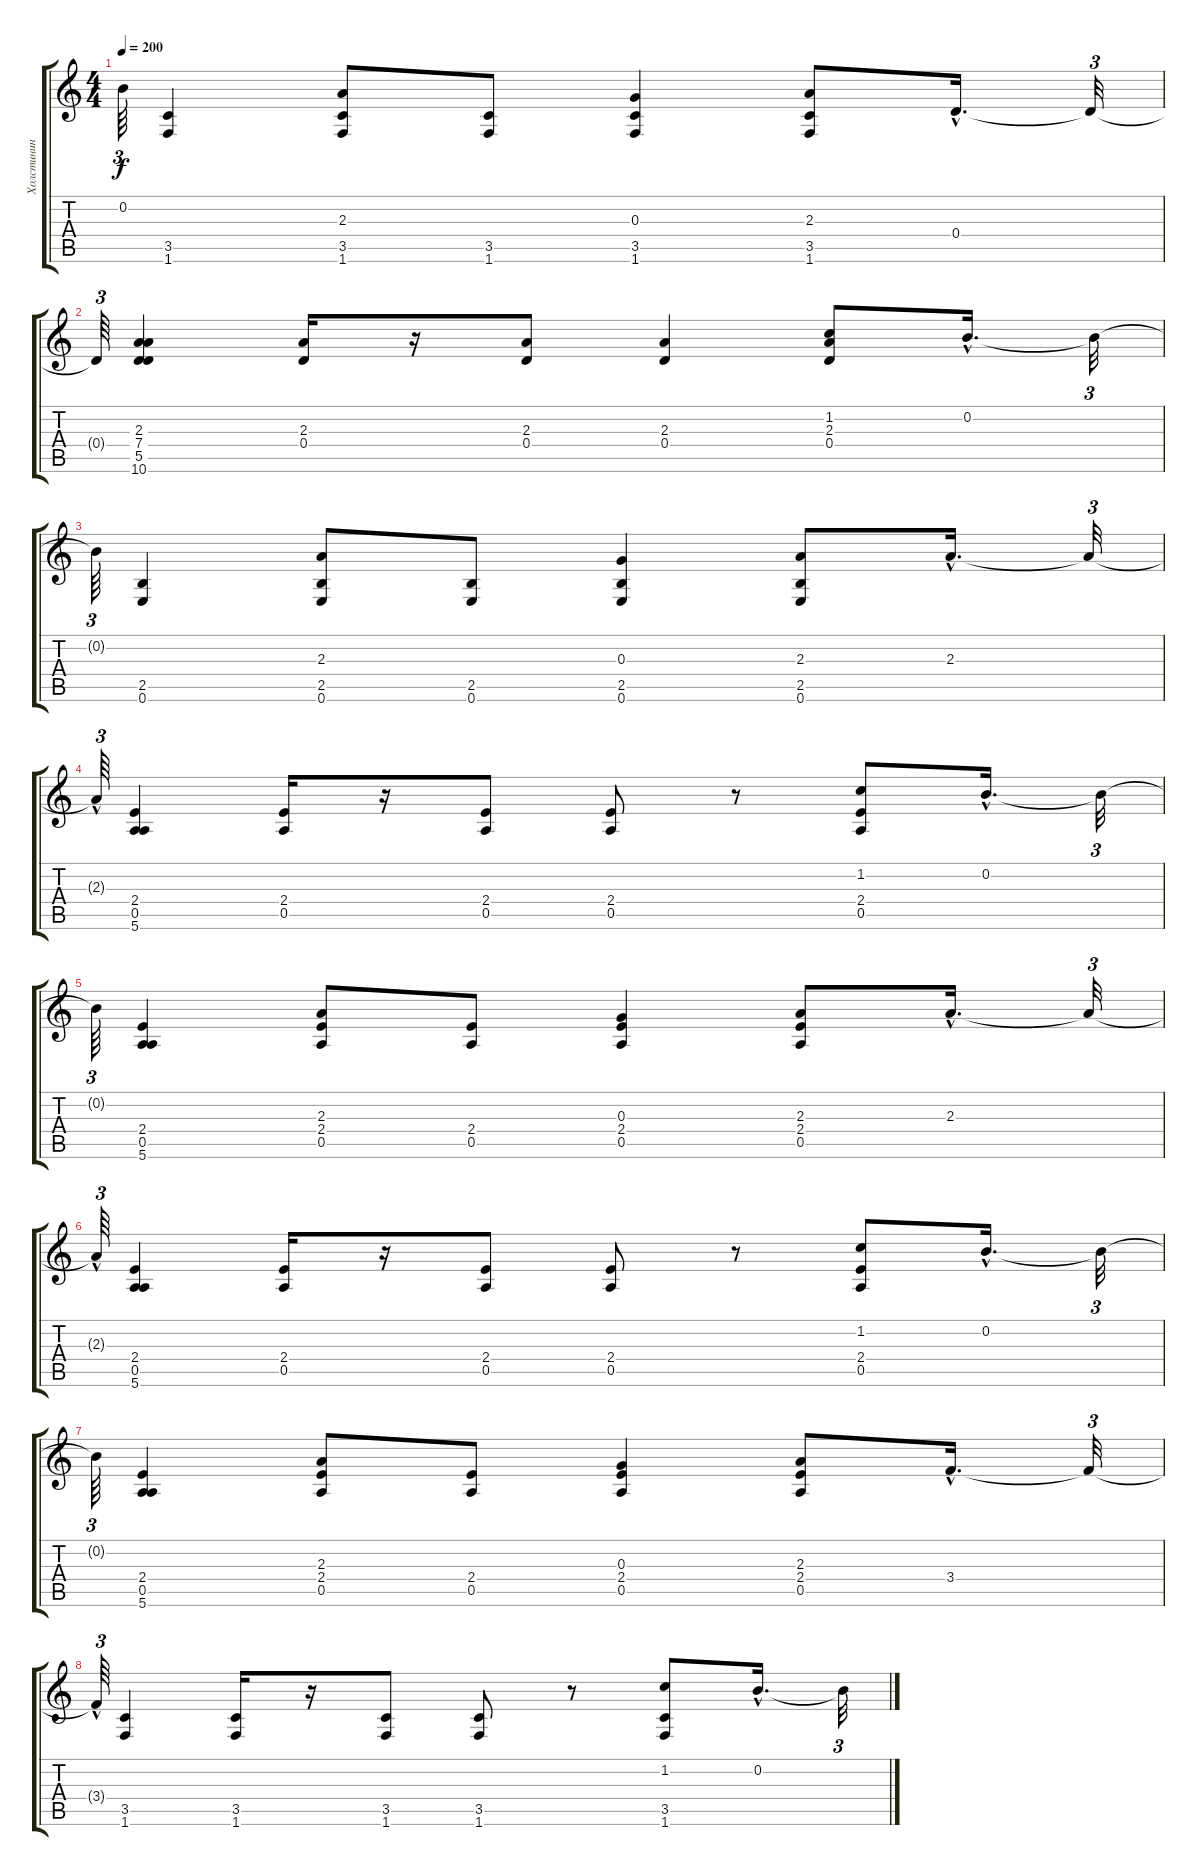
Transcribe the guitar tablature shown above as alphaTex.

\track ("Холстинин" "Холстинин") {instrument distortionguitar}
\staff {score tabs}
\tuning (E4 B3 G3 D3 A2 E2) {hide}
\ts (4 4)
\tempo 200
\clef g2
\ks c
0.2{t}.64{tu (3 2) dy f} (3.5 1.6).4 (2.3 3.5 1.6).8 (3.5 1.6).8 (0.3 3.5 1.6).4 (2.3 3.5 1.6).8 0.4{hac}.16{d} 0.4{t}.32{tu (3 2)} |
0.4{t}.64{tu (3 2)} (2.3 7.4 5.5 10.6).4 (2.3 0.4).16 r.16 (2.3 0.4).8 (2.3 0.4).4 (1.2 2.3 0.4).8 0.2{hac}.16{d} 0.2{t}.32{tu (3 2)} |
0.2{t}.64{tu (3 2)} (2.5 0.6).4 (2.3 2.5 0.6).8 (2.5 0.6).8 (0.3 2.5 0.6).4 (2.3 2.5 0.6).8 2.3{hac}.16{d} 2.3{t}.32{tu (3 2)} |
2.3{hac t}.64{tu (3 2)} (2.4 0.5 5.6).4 (2.4 0.5).16 r.16 (2.4 0.5).8 (2.4 0.5).8 r.8 (1.2 2.4 0.5).8 0.2{hac}.16{d} 0.2{t}.32{tu (3 2)} |
0.2{t}.64{tu (3 2)} (2.4 0.5 5.6).4 (2.3 2.4 0.5).8 (2.4 0.5).8 (0.3 2.4 0.5).4 (2.3 2.4 0.5).8 2.3{hac}.16{d} 2.3{t}.32{tu (3 2)} |
2.3{hac t}.64{tu (3 2)} (2.4 0.5 5.6).4 (2.4 0.5).16 r.16 (2.4 0.5).8 (2.4 0.5).8 r.8 (1.2 2.4 0.5).8 0.2{hac}.16{d} 0.2{t}.32{tu (3 2)} |
0.2{t}.64{tu (3 2)} (2.4 0.5 5.6).4 (2.3 2.4 0.5).8 (2.4 0.5).8 (0.3 2.4 0.5).4 (2.3 2.4 0.5).8 3.4{hac}.16{d} 3.4{t}.32{tu (3 2)} |
3.4{hac t}.64{tu (3 2)} (3.5 1.6).4 (3.5 1.6).16 r.16 (3.5 1.6).8 (3.5 1.6).8 r.8 (1.2 3.5 1.6).8 0.2{hac}.16{d} 0.2{t}.32{tu (3 2)}
